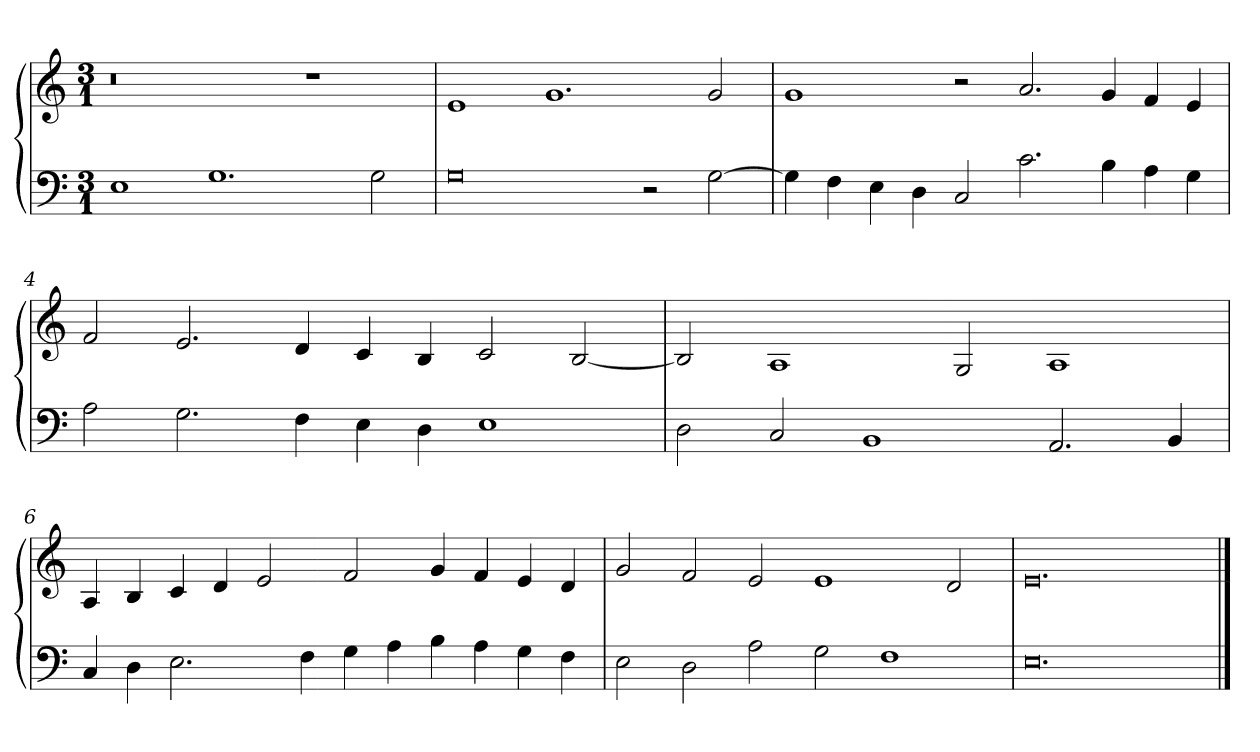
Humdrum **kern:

**kern	**kern
*part2	*part1
*staff2	*staff1
*clefF4	*clefG2
*k[]	*k[]
*M3/1	*M3/1
=1	=1
1E	0r
1.G	.
.	1r
2G	.
=2	=2
0G	1e
.	1.g
2r	.
[2G	2g
=3	=3
4G]	1g
4F	.
4E	.
4D	.
2C	2r
2.c	2.a
4B	4g
4A	4f
4G	4e
=4	=4
2A	2f
2.G	2.e
4F	4d
4E	4c
4D	4B
1E	2c
.	[2B
=5	=5
2D	2B]
2C	1A
1BB	.
.	2G
2.AA	1A
4BB	.
=6	=6
4C	4A
4D	4B
2.E	4c
.	4d
.	2e
4F	.
4G	2f
4A	.
4B	4g
4A	4f
4G	4e
4F	4d
=7	=7
2E	2g
2D	2f
2A	2e
2G	1e
1F	.
.	2d
=8	=8
0.E	0.e
==	==
*-	*-
